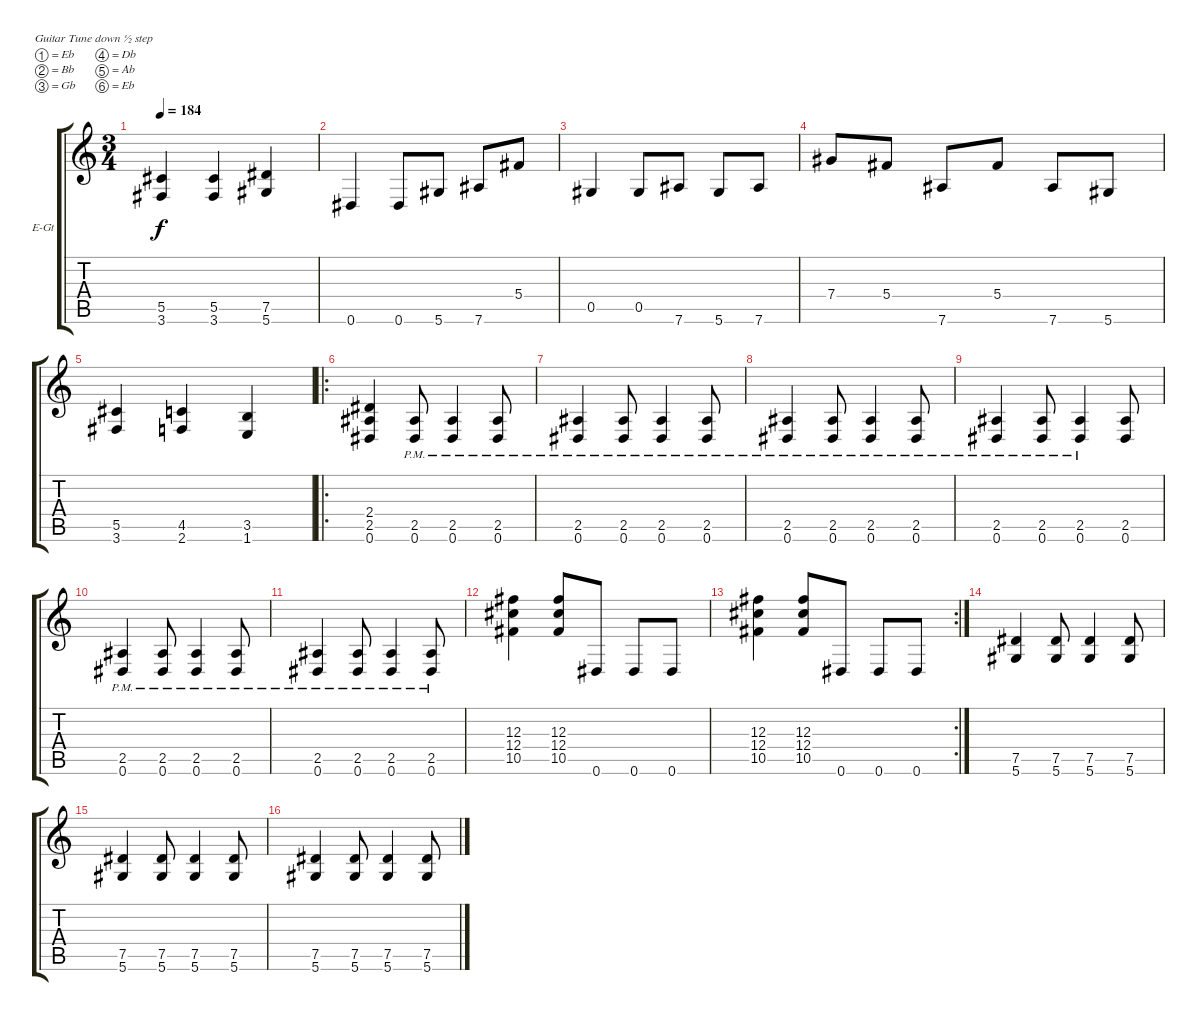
\bracketExtendMode groupsimilarinstruments
\firstSystemTrackNameOrientation horizontal
\otherSystemsTrackNameOrientation horizontal
\track ("Singer" "E-Gt") {instrument distortionguitar}
\staff {score tabs}
\tuning (Eb4 Bb3 Gb3 Db3 Ab2 Eb2)
\ts (3 4)
\tempo 184
\clef g2
\ks c
(5.5 3.6).4{dy f} (5.5 3.6).4 (7.5 5.6).4 |
0.6.4 0.6.8 5.6.8 7.6.8 5.4.8 |
0.5.4 0.5.8 7.6.8 5.6.8 7.6.8 |
7.4.8 5.4.8 7.6.8 5.4.8 7.6.8 5.6.8 |
(5.5 3.6).4 (4.5 2.6).4 (3.5 1.6).4 |
\ro
(2.4 2.5 0.6).4 (2.5{pm} 0.6{pm}).8 (2.5{pm} 0.6{pm}).4 (2.5{pm} 0.6{pm}).8 |
(2.5{pm} 0.6{pm}).4 (2.5{pm} 0.6{pm}).8 (2.5{pm} 0.6{pm}).4 (2.5{pm} 0.6{pm}).8 |
(2.5{pm} 0.6{pm}).4 (2.5{pm} 0.6{pm}).8 (2.5{pm} 0.6{pm}).4 (2.5{pm} 0.6{pm}).8 |
(2.5{pm} 0.6{pm}).4 (2.5{pm} 0.6{pm}).8 (2.5{pm} 0.6{pm}).4 (2.5 0.6).8 |
(2.5{pm} 0.6{pm}).4 (2.5{pm} 0.6{pm}).8 (2.5{pm} 0.6{pm}).4 (2.5{pm} 0.6{pm}).8 |
(2.5{pm} 0.6{pm}).4 (2.5{pm} 0.6{pm}).8 (2.5{pm} 0.6{pm}).4 (2.5{pm} 0.6{pm}).8 |
(12.3 12.4 10.5).4 (12.3 12.4 10.5).8 0.6.8 0.6.8 0.6.8 |
\rc 2
(12.3 12.4 10.5).4 (12.3 12.4 10.5).8 0.6.8 0.6.8 0.6.8 |
(7.5 5.6).4 (7.5 5.6).8 (7.5 5.6).4 (7.5 5.6).8 |
(7.5 5.6).4 (7.5 5.6).8 (7.5 5.6).4 (7.5 5.6).8 |
(7.5 5.6).4 (7.5 5.6).8 (7.5 5.6).4 (7.5 5.6).8
